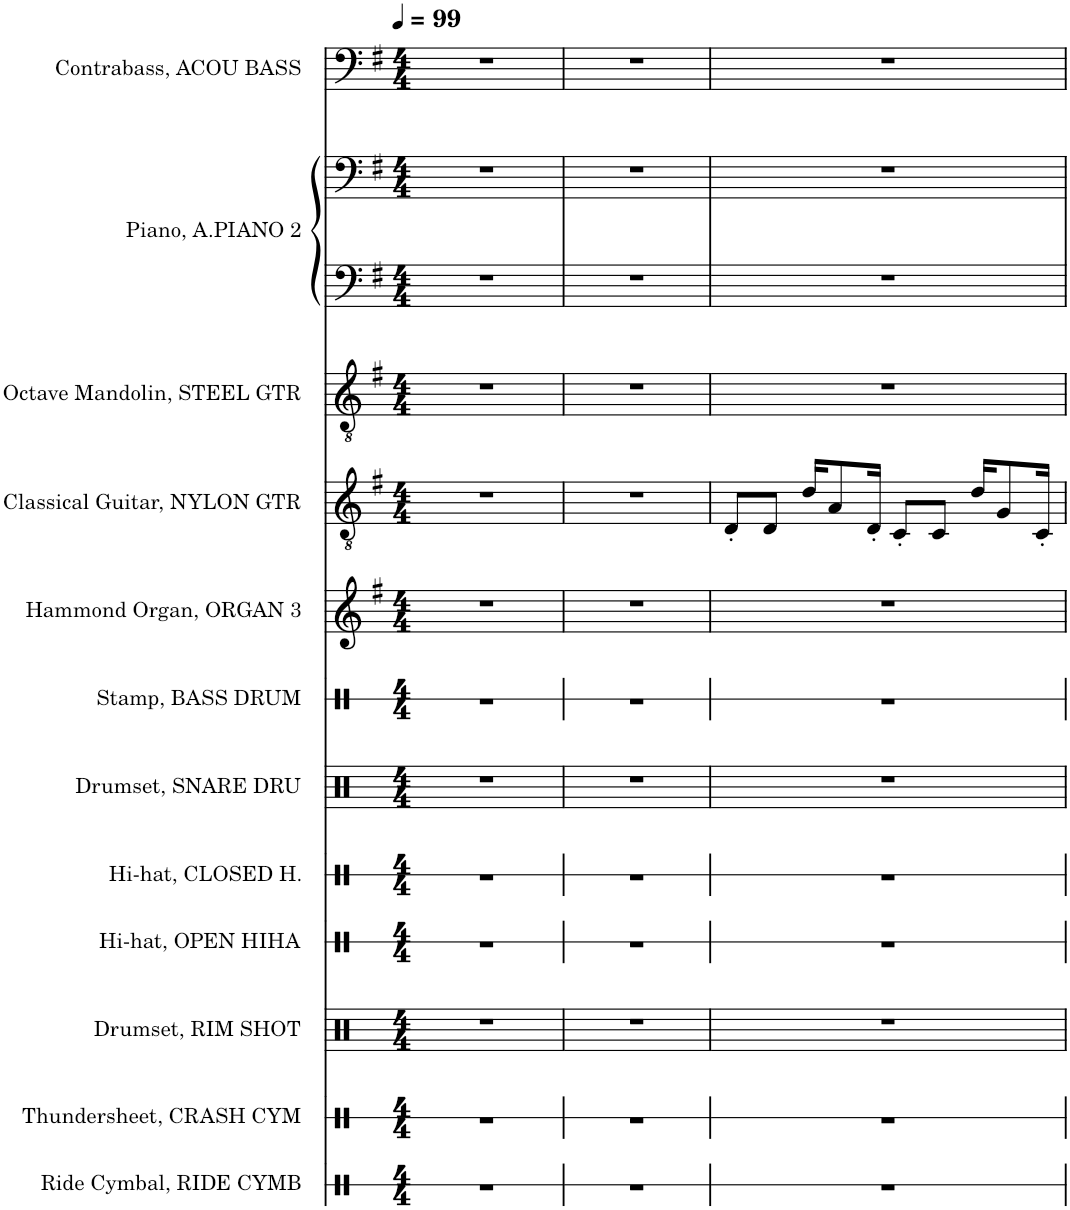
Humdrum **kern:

**kern	**kern	**kern	**kern	**kern	**kern	**kern	**kern	**kern	**kern	**kern	**kern	**kern
*part12	*part11	*part10	*part9	*part8	*part7	*part6	*part5	*part4	*part3	*part2	*part2	*part1
*staff13	*staff12	*staff11	*staff10	*staff9	*staff8	*staff7	*staff6	*staff5	*staff4	*staff3	*staff2	*staff1
*I"Ride Cymbal, RIDE CYMB	*I"Thundersheet, CRASH CYM	*I"Drumset, RIM SHOT	*I"Hi-hat, OPEN HIHA	*I"Hi-hat, CLOSED H.	*I"Drumset, SNARE DRU	*I"Stamp, BASS DRUM	*I"Hammond Organ, ORGAN 3	*I"Classical Guitar, NYLON GTR	*I"Octave Mandolin, STEEL GTR	*I"Piano, A.PIANO 2	*	*I"Contrabass, ACOU BASS
*I'R. Cym.	*I'Thu.	*I'D. Set	*I'Hi-hat	*I'Hi-hat	*I'D. Set	*I'Sta.	*I'Hm. Org.	*I'Guit.	*I'OM.	*I'Pno.	*	*I'Cb.
*stria1	*stria1	*	*stria1	*stria1	*	*stria1	*	*	*	*	*	*
*clefX	*clefX	*clefX	*clefX	*clefX	*clefX	*clefX	*clefG2	*clefGv2	*clefGv2	*clefF4	*clefF4	*clefF4
*	*	*	*	*	*	*	*	*	*	*	*	*Trd7c12
*k[]	*k[]	*k[]	*k[]	*k[]	*k[]	*k[]	*k[f#]	*k[f#]	*k[f#]	*k[f#]	*k[f#]	*k[f#]
*M4/4	*M4/4	*M4/4	*M4/4	*M4/4	*M4/4	*M4/4	*M4/4	*M4/4	*M4/4	*M4/4	*M4/4	*M4/4
*MM99	*MM99	*MM99	*MM99	*MM99	*MM99	*MM99	*MM99	*MM99	*MM99	*MM99	*MM99	*MM99
=1	=1	=1	=1	=1	=1	=1	=1	=1	=1	=1	=1	=1
1r	1r	1r	1r	1r	1r	1r	1r	1r	1r	1r	1r	1r
=2	=2	=2	=2	=2	=2	=2	=2	=2	=2	=2	=2	=2
1r	1r	1r	1r	1r	1r	1r	1r	1r	1r	1r	1r	1r
=3	=3	=3	=3	=3	=3	=3	=3	=3	=3	=3	=3	=3
1r	1r	1r	1r	1r	1r	1r	1r	8D'/L	1r	1r	1r	1r
.	.	.	.	.	.	.	.	8D/J	.	.	.	.
.	.	.	.	.	.	.	.	16d/KL	.	.	.	.
.	.	.	.	.	.	.	.	8A/	.	.	.	.
.	.	.	.	.	.	.	.	16D'/Jk	.	.	.	.
.	.	.	.	.	.	.	.	8C'/L	.	.	.	.
.	.	.	.	.	.	.	.	8C/J	.	.	.	.
.	.	.	.	.	.	.	.	16d/KL	.	.	.	.
.	.	.	.	.	.	.	.	8G/	.	.	.	.
.	.	.	.	.	.	.	.	16C'/Jk	.	.	.	.
=	=	=	=	=	=	=	=	=	=	=	=	=
*-	*-	*-	*-	*-	*-	*-	*-	*-	*-	*-	*-	*-
